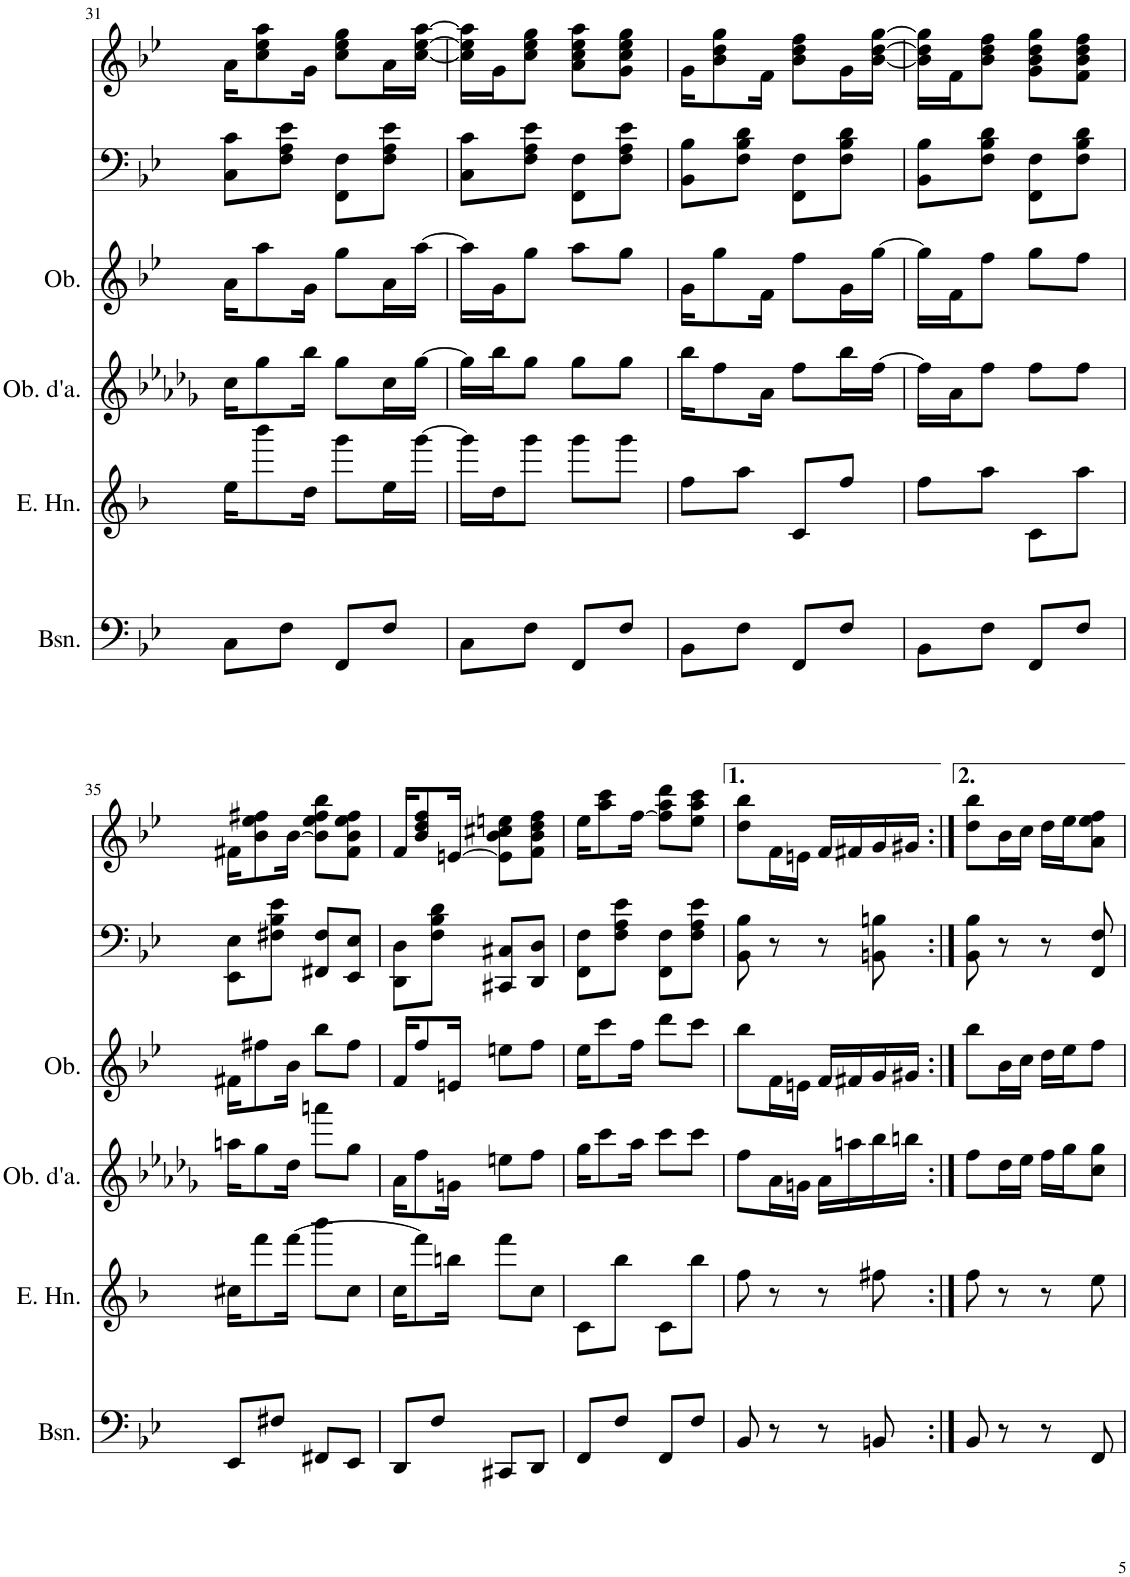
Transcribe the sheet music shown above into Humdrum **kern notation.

**kern	**kern	**kern	**kern	**kern	**kern
*part6	*part5	*part4	*part3	*part2	*part1
*staff6	*staff5	*staff4	*staff3	*staff2	*staff1
*I"Bassoon	*I"English Horn	*I"Oboe d'amore	*I"Oboe	*I"Grand Piano	*I"Piano
*I'Bsn.	*I'E. Hn.	*I'Ob. d'a.	*I'Ob.	*I'Pno	*I'Pno
!!LO:PB:g=z
*clefF4	*clefG2	*clefG2	*clefG2	*clefF4	*clefG2
*	*Trd4c7	*Trd2c3	*	*	*
*k[b-e-]	*k[b-]	*k[b-e-a-d-g-]	*k[b-e-]	*k[b-e-]	*k[b-e-]
*M2/4	*M2/4	*M2/4	*M2/4	*M2/4	*M2/4
=31	=31	=31	=31	=31	=31
8C\L	16ee\KL	16cc\KL	16a\KL	8C\ 8c\L	16a\KL
.	8bbb-\	8gg-\	8aa\	.	8cc\ 8ee-\ 8aa\
8F\J	.	.	.	8F\ 8A\ 8e-\J	.
.	16dd\Jk	16bb-\Jk	16g\Jk	.	16g\Jk
8FF/L	8ggg\L	8gg-\L	8gg\L	8FF\ 8F\L	8cc\ 8ee-\ 8gg\L
8F/J	16ee\L	16cc\L	16a\L	8F\ 8A\ 8e-\J	16a\L
.	[16ggg\JJ	[16gg-\JJ	[16aa\JJ	.	[16cc\ [16ee-\ [16aa\JJ
=32	=32	=32	=32	=32	=32
8C\L	16ggg\LL]	16gg-\LL]	16aa\LL]	8C\ 8c\L	16cc\] 16ee-\] 16aa\]LL
.	16dd\J	16bb-\J	16g\J	.	16g\J
8F\J	8ggg\J	8gg-\J	8gg\J	8F\ 8A\ 8e-\J	8cc\ 8ee-\ 8gg\J
8FF/L	8ggg\L	8gg-\L	8aa\L	8FF\ 8F\L	8a\ 8cc\ 8ee-\ 8aa\L
8F/J	8ggg\J	8gg-\J	8gg\J	8F\ 8A\ 8e-\J	8g\ 8cc\ 8ee-\ 8gg\J
=33	=33	=33	=33	=33	=33
8BB-\L	8ff\L	16bb-\KL	16g\KL	8BB-\ 8B-\L	16g\KL
.	.	8ff\	8gg\	.	8b-\ 8dd\ 8gg\
8F\J	8aa\J	.	.	8F\ 8B-\ 8d\J	.
.	.	16aa-\Jk	16f\Jk	.	16f\Jk
8FF/L	8c/L	8ff\L	8ff\L	8FF\ 8F\L	8b-\ 8dd\ 8ff\L
8F/J	8ff/J	16bb-\L	16g\L	8F\ 8B-\ 8d\J	16g\L
.	.	[16ff\JJ	[16gg\JJ	.	[16b-\ [16dd\ [16gg\JJ
=34	=34	=34	=34	=34	=34
8BB-\L	8ff\L	16ff\LL]	16gg\LL]	8BB-\ 8B-\L	16b-\] 16dd\] 16gg\]LL
.	.	16aa-\J	16f\J	.	16f\J
8F\J	8aa\J	8ff\J	8ff\J	8F\ 8B-\ 8d\J	8b-\ 8dd\ 8ff\J
8FF/L	8c\L	8ff\L	8gg\L	8FF\ 8F\L	8g\ 8b-\ 8dd\ 8gg\L
8F/J	8aa\J	8ff\J	8ff\J	8F\ 8B-\ 8d\J	8f\ 8b-\ 8dd\ 8ff\J
!!LO:LB:g=z
=35	=35	=35	=35	=35	=35
8EE-/L	16cc#X\KL	16aan\KL	16f#X\KL	8EE-\ 8E-\L	16f#X\KL
.	8fff\	8gg-\	8ff#X\	.	8b-\ 8ee-\ 8ff#X\
8F#X/J	.	.	.	8F#X\ 8B-\ 8e-\J	.
.	[16fff\Jk	16dd-\Jk	16b-\Jk	.	[16b-\Jk
8FF#X/L	8bbb-\L	8aaan\L	8bb-\L	8FF#X/ 8F#/L	8b-\] 8ee-\ 8ff#\ 8bb-\L
8EE-/J	8cc#\J	8gg-\J	8ff#\J	8EE-/ 8E-/J	8f#\ 8b-\ 8ee-\ 8ff#\J
=36	=36	=36	=36	=36	=36
8DD/L	16cc\KL	16aa-\KL	16f/KL	8DD\ 8D\L	16f/KL
.	8fff\]	8ff\	8ff/	.	8b-/ 8dd/ 8ff/
8F/J	.	.	.	8F\ 8B-\ 8d\J	.
.	16bbn\Jk	16gn\Jk	16en/Jk	.	[16en/Jk
8CC#X/L	8fff\L	8een\L	8een\L	8CC#X/ 8C#X/L	8e\] 8b-\ 8cc#X\ 8een\L
8DD/J	8cc\J	8ff\J	8ff\J	8DD/ 8D/J	8f\ 8b-\ 8dd\ 8ff\J
=37	=37	=37	=37	=37	=37
8FF/L	8c\L	16gg-\KL	16ee-\KL	8FF\ 8F\L	16ee-\KL
.	.	8ccc\	8ccc\	.	8aa\ 8ccc\
8F/J	8bb-\J	.	.	8F\ 8A\ 8e-\J	.
.	.	16aaa-\Jk	16ff\Jk	.	[16ff\Jk
8FF/L	8c\L	8ccc\L	8ddd\L	8FF\ 8F\L	8ff\] 8aa\ 8ddd\L
8F/J	8bb-\J	8ccc\J	8ccc\J	8F\ 8A\ 8e-\J	8ee-\ 8aa\ 8ccc\J
=38	=38	=38	=38	=38	=38
8BB-/	8ff\	8ff\L	8bb-\L	8BB-\ 8B-\	8dd\ 8bb-\L
8r	8r	16aa-\L	16f\L	8r	16f\L
.	.	16gn\JJ	16en\JJ	.	16en\JJ
8r	8r	16aa-\LL	16f/LL	8r	16f/LL
.	.	16aan\	16f#X/	.	16f#X/
8BBn/	8ff#X\	16bb-\	16g/	8BBn\ 8Bn\	16g/
.	.	16bbn\JJ	16g#X/JJ	.	16g#X/JJ
=39:|!	=39:|!	=39:|!	=39:|!	=39:|!	=39:|!
8BB-/	8ff\	8ff\L	8bb-\L	8BB-\ 8B-\	8dd\ 8bb-\L
8r	8r	16dd-\L	16b-\L	8r	16b-\L
.	.	16ee-\JJ	16cc\JJ	.	16cc\JJ
8r	8r	16ff\LL	16dd\LL	8r	16dd\LL
.	.	16gg-\J	16ee-\J	.	16ee-\J
8FF/	8ee\	8cc\ 8gg-\J	8ff\J	8FF/ 8F/	8a\ 8ee-\ 8ff\J
=	=	=	=	=	=
*-	*-	*-	*-	*-	*-
